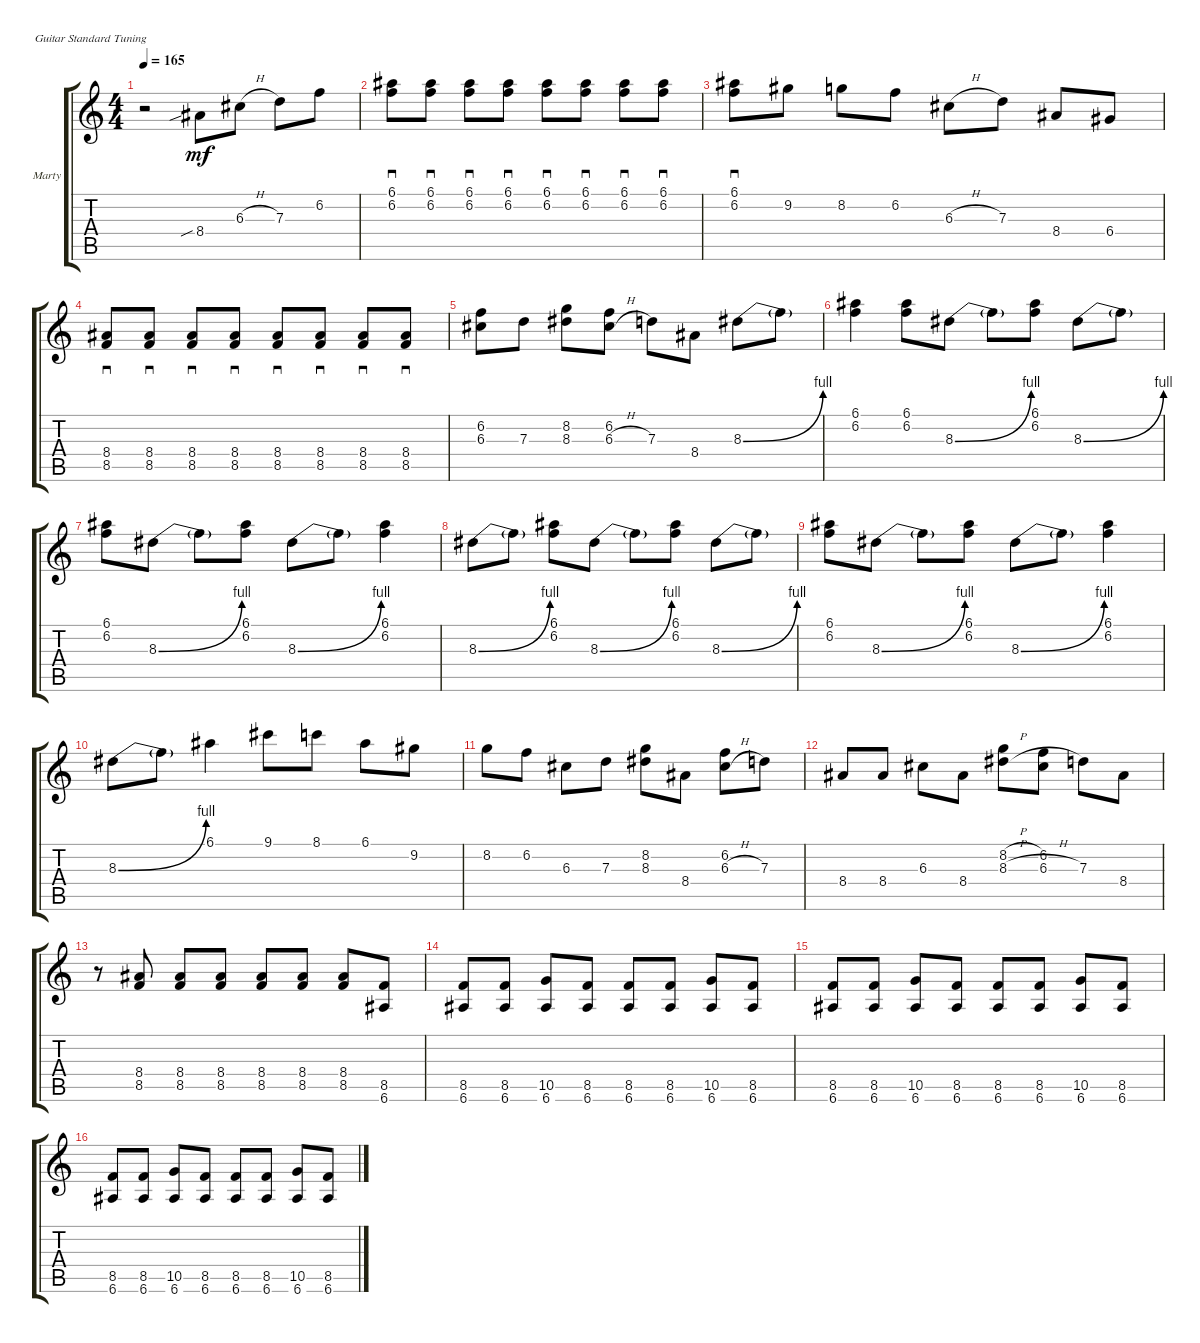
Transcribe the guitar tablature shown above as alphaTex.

\bracketExtendMode groupsimilarinstruments
\firstSystemTrackNameOrientation horizontal
\otherSystemsTrackNameOrientation horizontal
\track ("Marty" "Marty") {instrument acousticguitarsteel}
\staff {score tabs}
\tuning (E4 B3 G3 D3 A2 E2)
\ts (4 4)
\tempo 165
\clef g2
\ks c
r.2{dy mf instrument acousticguitarsteel} 8.4{sib}.8 6.3{h}.8 7.3.8 6.2.8 |
(6.1 6.2).8{sd} (6.1 6.2).8{sd} (6.1 6.2).8{sd} (6.1 6.2).8{sd} (6.1 6.2).8{sd} (6.1 6.2).8{sd} (6.1 6.2).8{sd} (6.1 6.2).8{sd} |
(6.1 6.2).8{sd} 9.2.8 8.2.8 6.2.8 6.3{h}.8 7.3.8 8.4.8 6.4.8 |
(8.4 8.5).8{sd} (8.4 8.5).8{sd} (8.4 8.5).8{sd} (8.4 8.5).8{sd} (8.4 8.5).8{sd} (8.4 8.5).8{sd} (8.4 8.5).8{sd} (8.4 8.5).8{sd} |
(6.2 6.3).8 7.3.8 (8.2 8.3).8 (6.2 6.3{h}).8 7.3.8 8.4.8 8.3{be (bend 0 0 15.6 4)}.8 8.3{t}.8 |
(6.1 6.2).4 (6.1 6.2).8 8.3{be (bend 0 0 15 4)}.8 8.3{t}.8 (6.1 6.2).8 8.3{be (bend 0 0 15 4)}.8 8.3{t}.8 |
(6.1 6.2).8 8.3{be (bend 0 0 15 4)}.8 8.3{t}.8 (6.1 6.2).8 8.3{be (bend 0 0 15 4)}.8 8.3{t}.8 (6.1 6.2).4 |
8.3{be (bend 0 0 15 4)}.8 8.3{t}.8 (6.1 6.2).8 8.3{be (bend 0 0 15 4)}.8 8.3{t}.8 (6.1 6.2).8 8.3{be (bend 0 0 15 4)}.8 8.3{t}.8 |
(6.1 6.2).8 8.3{be (bend 0 0 15 4)}.8 8.3{t}.8 (6.1 6.2).8 8.3{be (bend 0 0 15 4)}.8 8.3{t}.8 (6.1 6.2).4 |
8.3{be (bend 0 0 15 4)}.8 8.3{t}.8 6.1.4 9.1.8 8.1.8 6.1.8 9.2.8 |
8.2.8 6.2.8 6.3.8 7.3.8 (8.2 8.3).8 8.4.8 (6.2 6.3{h}).8 7.3.8 |
8.4.8 8.4.8 6.3.8 8.4.8 (8.2{h} 8.3{h}).8 (6.2 6.3{h}).8 7.3.8 8.4.8 |
r.8 (8.4 8.5).8 (8.4 8.5).8 (8.4 8.5).8 (8.4 8.5).8 (8.4 8.5).8 (8.4 8.5).8 (8.5 6.6).8 |
(8.5 6.6).8 (8.5 6.6).8 (10.5 6.6).8 (8.5 6.6).8 (8.5 6.6).8 (8.5 6.6).8 (10.5 6.6).8 (8.5 6.6).8 |
(8.5 6.6).8 (8.5 6.6).8 (10.5 6.6).8 (8.5 6.6).8 (8.5 6.6).8 (8.5 6.6).8 (10.5 6.6).8 (8.5 6.6).8 |
(8.5 6.6).8 (8.5 6.6).8 (10.5 6.6).8 (8.5 6.6).8 (8.5 6.6).8 (8.5 6.6).8 (10.5 6.6).8 (8.5 6.6).8
